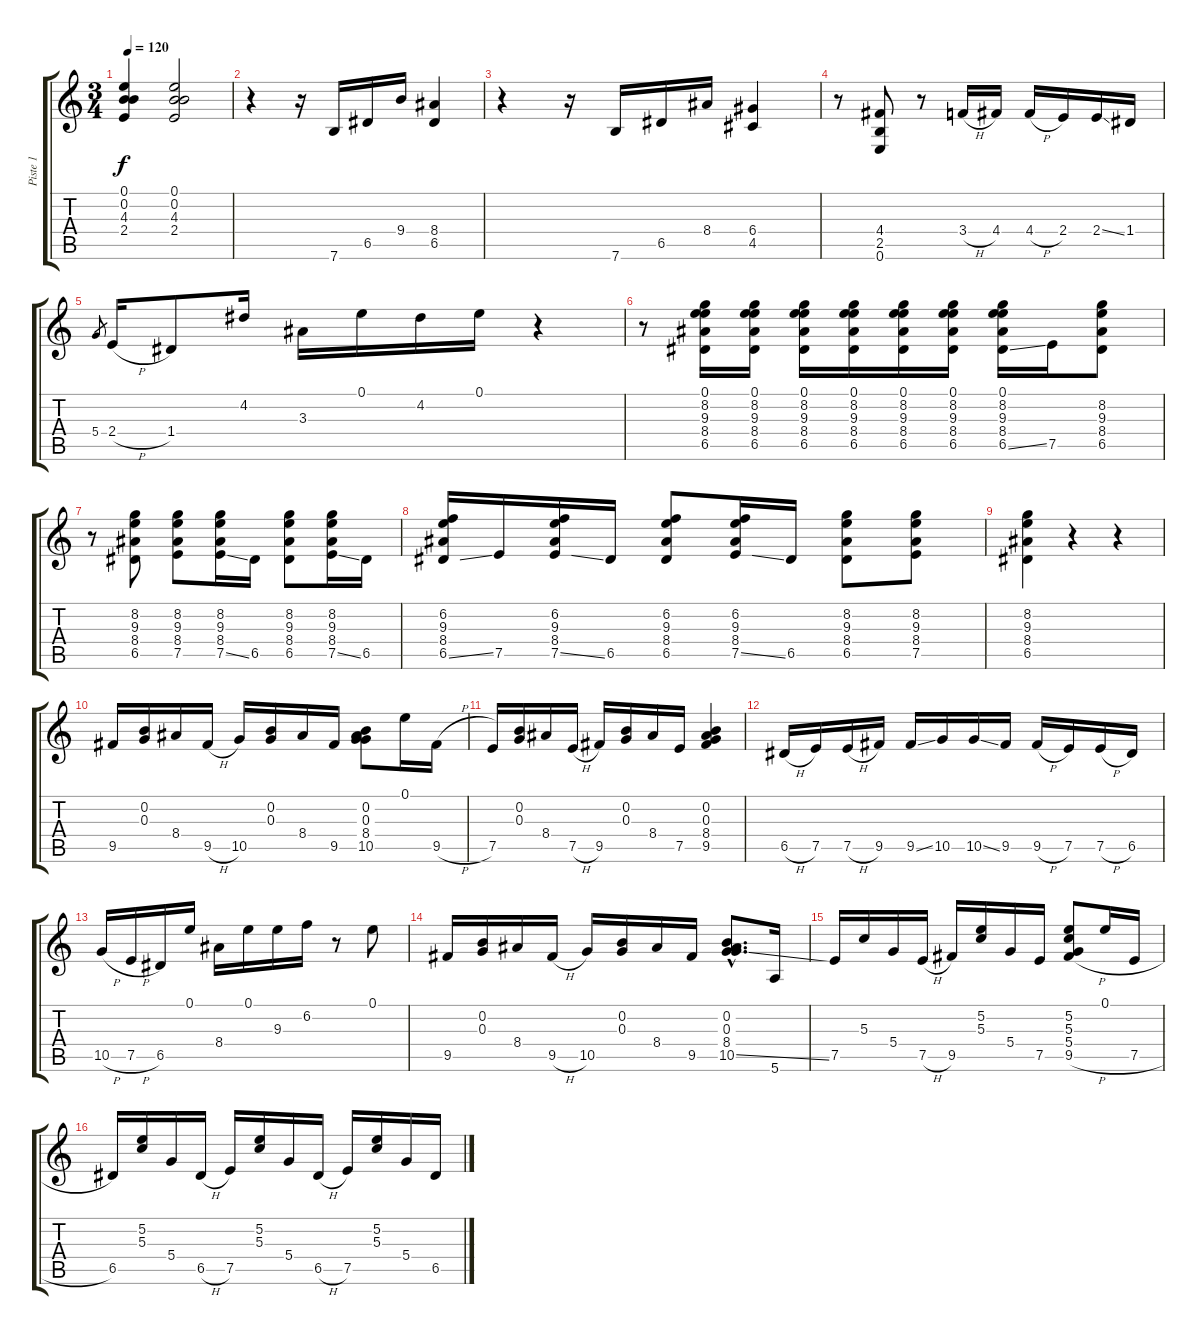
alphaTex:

\track ("Piste 1" "Piste 1") {instrument acousticguitarnylon}
\staff {score tabs}
\tuning (E4 B3 G3 D3 A2 E2) {hide}
\ts (3 4)
\tempo 120
\clef g2
\ks c
(0.1 0.2 4.3 2.4).4{dy f} (0.1 0.2 4.3 2.4).2 |
r.4 r.16 7.6.16 6.5.16 9.4.16 (8.4 6.5).4 |
r.4 r.16 7.6.16 6.5.16 8.4.16 (6.4 4.5).4 |
r.8 (4.4 2.5 0.6).8 r.8 3.4{h}.16 4.4.16 4.4{h}.16 2.4.16 2.4{ss}.16 1.4.16 |
5.4.8{gr} 2.4{h}.16 1.4.8 4.2.16 3.3.16 0.1.16 4.2.16 0.1.16 r.4 |
r.8 (0.1 8.2 9.3 8.4 6.5).16 (0.1 8.2 9.3 8.4 6.5).16 (0.1 8.2 9.3 8.4 6.5).16 (0.1 8.2 9.3 8.4 6.5).16 (0.1 8.2 9.3 8.4 6.5).16 (0.1 8.2 9.3 8.4 6.5).16 (0.1 8.2 9.3 8.4 6.5{ss}).16 7.5.16 (8.2 9.3 8.4 6.5).8 |
r.8 (8.2 9.3 8.4 6.5).8 (8.2 9.3 8.4 7.5).8 (8.2 9.3 8.4 7.5{ss}).16 6.5.16 (8.2 9.3 8.4 6.5).8 (8.2 9.3 8.4 7.5{ss}).16 6.5.16 |
(6.2 9.3 8.4 6.5{ss}).16 7.5.16 (6.2 9.3 8.4 7.5{ss}).16 6.5.16 (6.2 9.3 8.4 6.5).8 (6.2 9.3 8.4 7.5{ss}).16 6.5.16 (8.2 9.3 8.4 6.5).8 (8.2 9.3 8.4 7.5).8 |
(8.2 9.3 8.4 6.5).4 r.4 r.4 |
9.5.16 (0.2 0.3).16 8.4.16 9.5{h}.16 10.5.16 (0.2 0.3).16 8.4.16 9.5.16 (0.2 0.3 8.4 10.5).8 0.1.16 9.5{h}.16 |
7.5.16 (0.2 0.3).16 8.4.16 7.5{h}.16 9.5.16 (0.2 0.3).16 8.4.16 7.5.16 (0.2 0.3 8.4 9.5).4 |
6.5{h}.16 7.5.16 7.5{h}.16 9.5.16 9.5{ss}.16 10.5.16 10.5{ss}.16 9.5.16 9.5{h}.16 7.5.16 7.5{h}.16 6.5.16 |
10.5{h}.16 7.5{h}.16 6.5.16 0.1.16 8.4.16 0.1.16 9.3.16 6.2.16 r.8 0.1.8 |
9.5.16 (0.2 0.3).16 8.4.16 9.5{h}.16 10.5.16 (0.2 0.3).16 8.4.16 9.5.16 (0.2{hac} 0.3{hac} 8.4{hac} 10.5{ss hac}).8{d} 5.6.16 |
7.5.16 5.3.16 5.4.16 7.5{h}.16 9.5.16 (5.2 5.3).16 5.4.16 7.5.16 (5.2 5.3 5.4 9.5{h}).8 0.1.16 7.5{h}.16 |
6.5.16 (5.2 5.3).16 5.4.16 6.5{h}.16 7.5.16 (5.2 5.3).16 5.4.16 6.5{h}.16 7.5.16 (5.2 5.3).16 5.4.16 6.5.16
